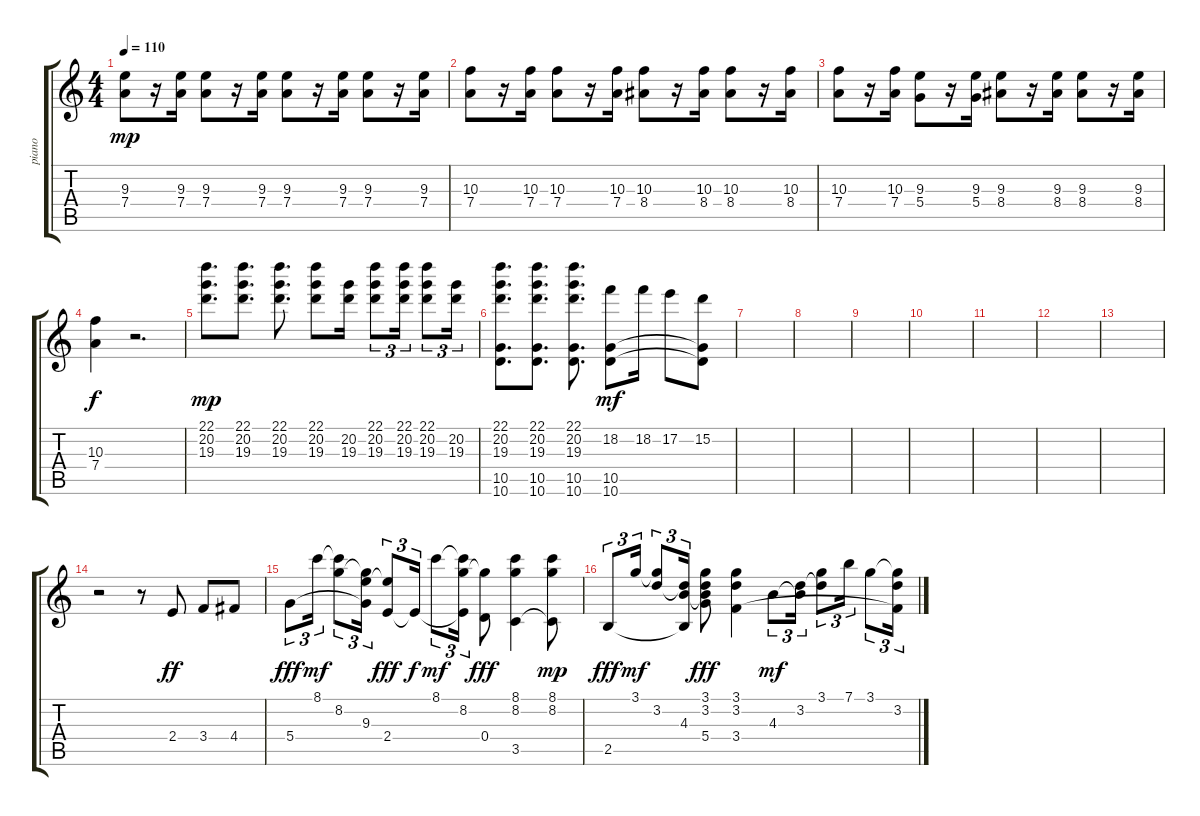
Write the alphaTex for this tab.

\track ("piano" "piano") {instrument electricguitarjazz}
\staff {score tabs}
\tuning (E4 B3 G3 D3 A2 E2) {hide}
\ts (4 4)
\tempo 110
\clef g2
\ks c
(9.3 7.4).8{dy mp} r.16 (9.3 7.4).16 (9.3 7.4).8 r.16 (9.3 7.4).16 (9.3 7.4).8 r.16 (9.3 7.4).16 (9.3 7.4).8 r.16 (9.3 7.4).16 |
(10.3 7.4).8 r.16 (10.3 7.4).16 (10.3 7.4).8 r.16 (10.3 7.4).16 (10.3 8.4).8 r.16 (10.3 8.4).16 (10.3 8.4).8 r.16 (10.3 8.4).16 |
(10.3 7.4).8 r.16 (10.3 7.4).16 (9.3 5.4).8 r.16 (9.3 5.4).16 (9.3 8.4).8 r.16 (9.3 8.4).16 (9.3 8.4).8 r.16 (9.3 8.4).16 |
(10.3 7.4).4{dy f} r.2{d} |
(22.1 20.2 19.3).8{d dy mp} (22.1 20.2 19.3).8{d} (22.1 20.2 19.3).8{d} (22.1 20.2 19.3).8 (20.2 19.3).16 (22.1 20.2 19.3).8{tu (3 2)} (22.1 20.2 19.3).16{tu (3 2)} (22.1 20.2 19.3).8{tu (3 2)} (20.2 19.3).16{tu (3 2)} |
(22.1 20.2 19.3 10.5 10.6).8{d} (22.1 20.2 19.3 10.5 10.6).8{d} (22.1 20.2 19.3 10.5 10.6).8{d} (18.2 10.5 10.6).8{dy mf} 18.2.16 17.2.8 (15.2 10.5{t} 10.6{t}).8 |
|
|
|
|
|
|
|
r.2 r.8 2.4.8{dy ff} 3.4.8 4.4.8 |
5.4.8{tu (3 2) dy fff} 8.1.16{tu (3 2) dy mf} (8.1{t} 8.2).8{tu (3 2)} (8.2{t} 9.3 5.4{t}).16{tu (3 2)} (9.3{t} 2.4).8{tu (3 2) dy fff} 2.4{t}.16{tu (3 2) dy f} 8.1.8{tu (3 2) dy mf} (8.1{t} 8.2 2.4{t}).16{tu (3 2)} (8.2{t} 0.4).8{dy fff} (8.1 8.2 3.5).4 (8.1 8.2 3.5{t}).8{dy mp} |
2.5.8{tu (3 2) dy fff} 3.1.16{tu (3 2) dy mf} (3.1{t} 3.2).8{tu (3 2)} (3.2{t} 4.3 2.5{t}).16{tu (3 2)} (3.1 3.2 4.3{t} 5.4).8{dy fff} (3.1 3.2 3.4).4 4.3.8{tu (3 2) dy mf} (3.2 4.3{t}).16{tu (3 2)} (3.1 3.2{t}).8{tu (3 2)} 7.1.16{tu (3 2)} 3.1.8{tu (3 2)} (3.1{t} 3.2 3.4{t}).16{tu (3 2)}
